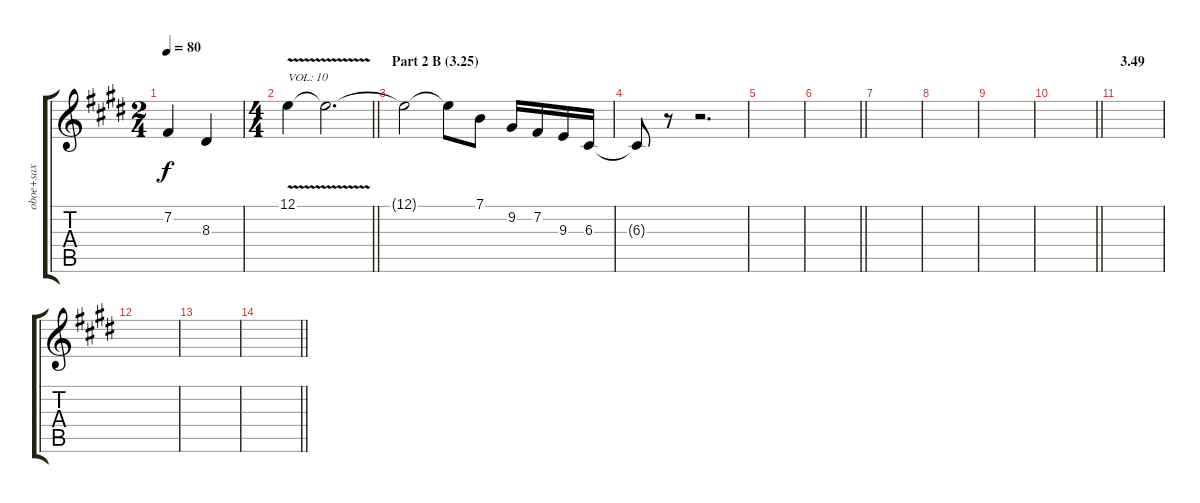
\track ("oboe+sax" "oboe+sax") {instrument oboe}
\staff {score tabs}
\tuning (E4 B3 G3 D3 A2 E2) {hide}
\ts (2 4)
\tempo 80
\clef g2
\ks e
7.2.4{dy f} 8.3.4 |
\ts (4 4)
\barLineRight lightlight
12.1{v}.4{txt "VOL: 10" volume 10} 12.1{t}.2{d} |
\section ("" "Part 2 B (3.25)")
12.1{t}.2 12.1{t}.8 7.1.8 9.2.16 7.2.16 9.3.16 6.3.16 |
6.3{t}.8 r.8 r.2{d} |
|
\barLineRight lightlight
|
|
|
|
\barLineRight lightlight
|
\section ("" "3.49")
|
|
|
\barLineRight lightlight
